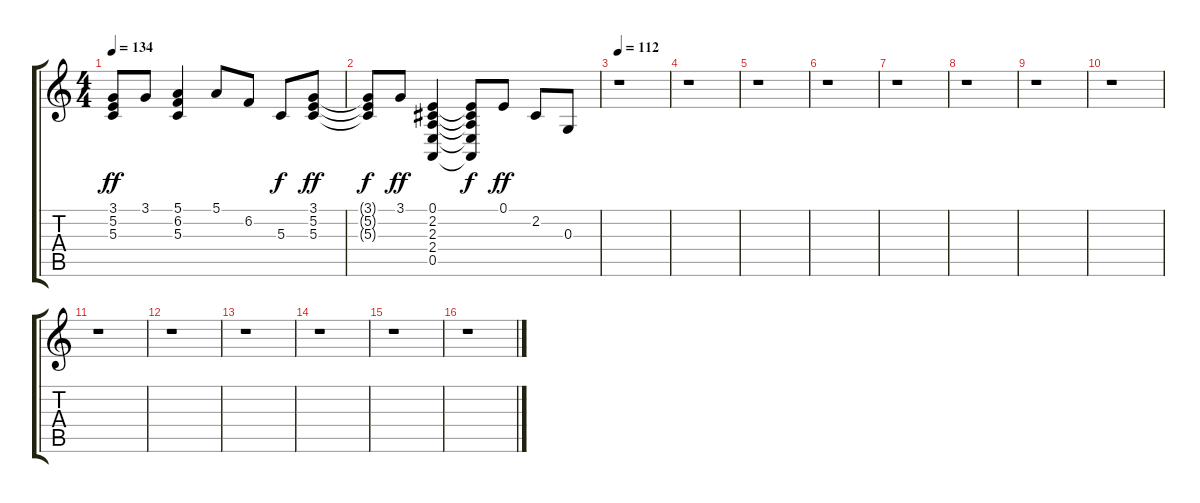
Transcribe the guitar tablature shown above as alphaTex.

\track "" {instrument pad5bowed}
\staff {score tabs}
\tuning (E4 B3 G3 D3 A2 E2) {hide}
\ts (4 4)
\tempo 134
\clef g2
\ks c
(3.1 5.2 5.3).8{dy ff} 3.1.8 (5.1 6.2 5.3).4 5.1.8 6.2.8 5.3.8{dy f} (3.1 5.2 5.3).8{dy ff} |
(3.1{t} 5.2{t} 5.3{t}).8{dy f} 3.1.8{dy ff} (0.1 2.2 2.3 2.4 0.5).4 (0.1{t} 2.2{t} 2.3{t} 2.4{t} 0.5{t}).8{dy f} 0.1.8{dy ff} 2.2.8 0.3.8 |
\tempo 112
r.1 |
r.1 |
r.1 |
r.1 |
r.1 |
r.1 |
r.1 |
r.1 |
r.1 |
r.1 |
r.1 |
r.1 |
r.1 |
r.1
